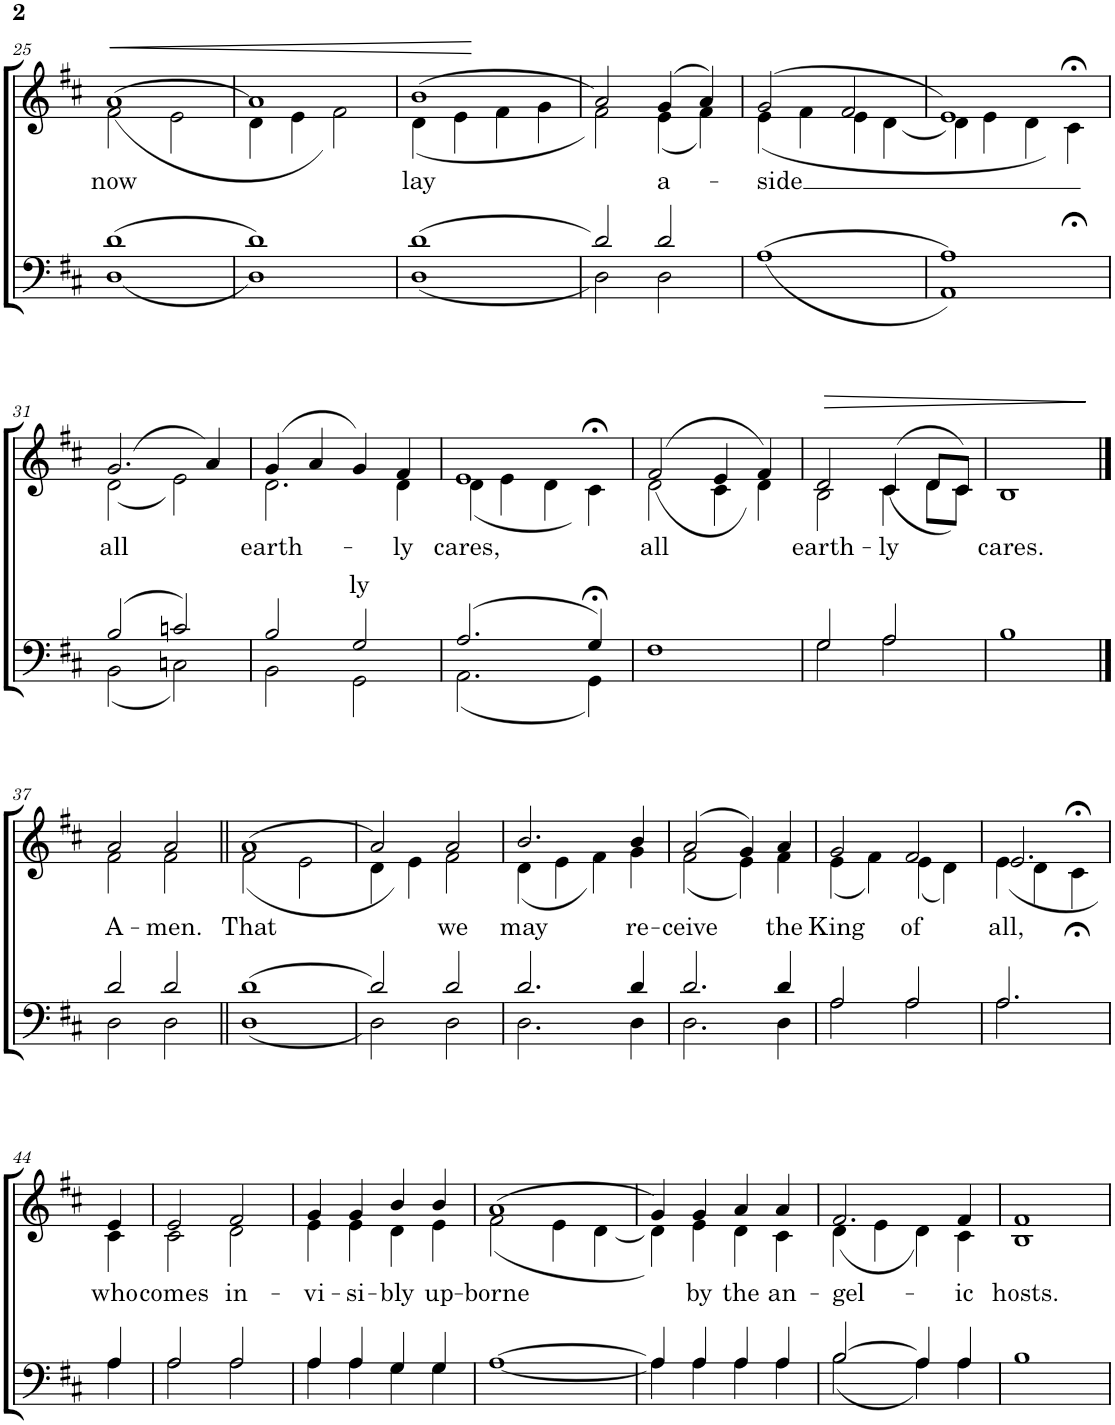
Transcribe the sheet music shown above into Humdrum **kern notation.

**kern	**text	**kern	**text	**dynam
*part2	*part2	*part1	*part1	*part1
*staff2	*staff2	*staff1	*staff1	*staff1
*I"Bass	*	*I"Alto	*	*
!!LO:PB:g=z
*clefF4	*	*clefG2	*	*
*k[f#c#]	*	*k[f#c#]	*	*
*M4/4	*	*M4/4	*	*
*met(c)	*	*met(c)	*	*
=25	=25	=25	=25	=25
*^	*	*	*	*
!	!	!	!	!LO:LY:b	!LO:HP:b
*	*	*	*^	*	*
(1d	(1D	.	(1a	[2f#\	now	<
.	.	.	.	2e\	.	.
=26	=26	=26	=26	=26	=26	=26
1d)	1D)	.	1a)	4d\	.	.
.	.	.	.	4e\	.	.
.	.	.	.	2f#\]	.	.
=27	=27	=27	=27	=27	=27	=27
!	!	!	!	!	!LO:LY:b	!
(1d	(1D	.	(1b	(4d\	lay	.
.	.	.	.	4e\)	.	.
.	.	.	.	4f#\	.	[
.	.	.	.	4g\	.	.
=28	=28	=28	=28	=28	=28	=28
2d/)	2D\)	.	2a/)	2f#\	.	.
!	!	!	!	!	!LO:LY:b	!
2d/	2D\	.	(4g/	(4e\	a-	.
.	.	.	4a/)	4f#\)	.	.
*v	*v	*	*	*	*	*
=29	=29	=29	=29	=29	=29
!	!	!	!	!LO:LY:b	!
(>[<1A	.	(2g/	(4e\	-side	.
.	.	.	4f#\)	.	.
.	.	2f#/)	4e\	.	.
.	.	.	(4d\	.	.
=30	=30	=30	=30	=30	=30
*^	*	*	*	*	*
1A;<])	1AA	.	1e	4d\)	.	.
.	.	.	.	4e\	.	.
.	.	.	.	4d\	.	.
.	.	.	.	4c#;<\	.	.
!!LO:LB:g=z	!!
=31	=31	=31	=31	=31	=31	=31
!	!	!	!	!	!LO:LY:b	!
(2B/	(2BB\	.	(2.g/	(2d\	all	.
2cn/)	2Cn\)	.	.	2e\)	.	.
.	.	.	4a/)	.	.	.
=32	=32	=32	=32	=32	=32	=32
!	!	!	!	!	!LO:LY:b	!
2B/	2BB\	.	[4g/	2.d\	earth-	.
.	.	.	4a/	.	.	.
!	!	!LO:LY:a	!	!	!	!
2G/	2GG\	ly	4g/]	.	.	.
!	!	!	!	!	!LO:LY:b	!
.	.	.	4f#/	4d\	-ly	.
=33	=33	=33	=33	=33	=33	=33
!	!	!	!	!	!LO:LY:b	!
(2.A/	(2.AA\	.	1e	(4d\	cares,	.
.	.	.	.	4e\)	.	.
.	.	.	.	4d\	.	.
4G;</)	4GG\)	.	.	4c#;<\	.	.
=34	=34	=34	=34	=34	=34	=34
!	!	!	!	!	!LO:LY:b	!
*v	*v	*	*	*	*	*
1F#	.	[2f#/	[2d\	all	.
.	.	4e/	4c#\	.	.
.	.	4f#/]	4d\]	.	.
=35	=35	=35	=35	=35	=35
*^	*	*	*	*	*
!	!	!	!	!	!LO:LY:b	!LO:HP:b
2G/	2G\	.	2d/	2B\	earth-	>
!	!	!	!	!	!LO:LY:b	!
2A/	2A\	.	[4c#/	[4c#\	-ly	.
.	.	.	8d/L	8d\L	.	.
.	.	.	8c#/J]	8c#\J]	.	.
*v	*v	*	*	*	*	*
=36	=36	=36	=36	=36	=36
!	!	!	!	!LO:LY:b	!
*	*	*v	*v	*	*
1B	.	1B	cares.	.
.	.	.	.	]
!!LO:LB:g=z
==37	==37	==37	==37	==37
*^	*	*^	*	*
!	!	!	!	!	!LO:LY:b	!
2d/	2D\	.	2a/	2f#\	A-	.
!	!	!	!	!	!LO:LY:b	!
2d/	2D\	.	2a/	2f#\	-men.	.
=38||	=38||	=38||	=38||	=38||	=38||	=38||
!	!	!	!	!	!LO:LY:b	!
(1d	(1D	.	(1a	(2f#\	That	.
.	.	.	.	2e\)	.	.
=39	=39	=39	=39	=39	=39	=39
2d/)	2D\)	.	2a/)	4d\	.	.
.	.	.	.	4e\	.	.
!	!	!	!	!	!LO:LY:b	!
2d/	2D\	.	2a/	2f#\	we	.
=40	=40	=40	=40	=40	=40	=40
!	!	!	!	!	!LO:LY:b	!
2.d/	2.D\	.	2.b/	(4d\	may	.
.	.	.	.	4e\)	.	.
.	.	.	.	4f#\	.	.
!	!	!	!	!	!LO:LY:b	!
4d/	4D\	.	4b/	4g\	re-	.
=41	=41	=41	=41	=41	=41	=41
!	!	!	!	!	!LO:LY:b	!
2.d/	2.D\	.	(2a/	(2f#\	-ceive	.
.	.	.	4g/)	4e\)	.	.
!	!	!	!	!	!LO:LY:b	!
4d/	4D\	.	4a/	4f#\	the	.
=42	=42	=42	=42	=42	=42	=42
!	!	!	!	!	!LO:LY:b	!
2A/	2A\	.	2g/	(4e\	King	.
.	.	.	.	4f#\)	.	.
!	!	!	!	!	!LO:LY:b	!
2A/	2A\	.	2f#/	(4e\	of	.
.	.	.	.	4d\)	.	.
=43	=43	=43	=43	=43	=43	=43
!	!	!	!	!	!LO:LY:b	!
2.A/	2.A;<\	.	2.e/	4e\	all,	.
.	.	.	.	(4d\	.	.
.	.	.	.	4c#;<\)	.	.
!!LO:LB:g=z	!!
=44	=44	=44	=44	=44	=44	=44
!	!	!	!	!	!LO:LY:b	!
4A/	4A\	.	4e/	4c#\	who	.
=45	=45	=45	=45	=45	=45	=45
!	!	!	!	!	!LO:LY:b	!
2A/	2A\	.	2e/	2c#\	comes	.
!	!	!	!	!	!LO:LY:b	!
2A/	2A\	.	2f#/	2d\	in-	.
=46	=46	=46	=46	=46	=46	=46
!	!	!	!	!	!LO:LY:b	!
4A/	4A\	.	4g/	4e\	-vi-	.
!	!	!	!	!	!LO:LY:b	!
4A/	4A\	.	4g/	4e\	-si-	.
!	!	!	!	!	!LO:LY:b	!
4G/	4G\	.	4b/	4d\	-bly	.
!	!	!	!	!	!LO:LY:b	!
4G/	4G\	.	4b/	4e\	up-	.
=47	=47	=47	=47	=47	=47	=47
!	!	!	!	!	!LO:LY:b	!
*v	*v	*	*	*	*	*
(<[1A	.	(1a	(2f#\	-borne	.
.	.	.	4e\)	.	.
.	.	.	[4d\	.	.
=48	=48	=48	=48	=48	=48
*^	*	*	*	*	*
4A/])	4A\	.	4g/)	4d\]	.	.
!	!	!	!	!	!LO:LY:b	!
4A/	4A\	.	4g/	4e\	by	.
!	!	!	!	!	!LO:LY:b	!
4A/	4A\	.	4a/	4d\	the	.
!	!	!	!	!	!LO:LY:b	!
4A/	4A\	.	4a/	4c#\	an-	.
=49	=49	=49	=49	=49	=49	=49
!	!	!	!	!	!LO:LY:b	!
[2B/	(2B\	.	2.f#/	[4d\	-gel-	.
.	.	.	.	4e\	.	.
4A/	4A\)	.	.	4d\]	.	.
!	!	!	!	!	!LO:LY:b	!
4A/	4A\	.	4f#/	4c#\	-ic	.
=50	=50	=50	=50	=50	=50	=50
!	!	!	!	!	!LO:LY:b	!
*v	*v	*	*	*	*	*
1B]	.	1f#	1B	hosts.	.
*	*	*v	*v	*	*
=	=	=	=	=
*-	*-	*-	*-	*-
